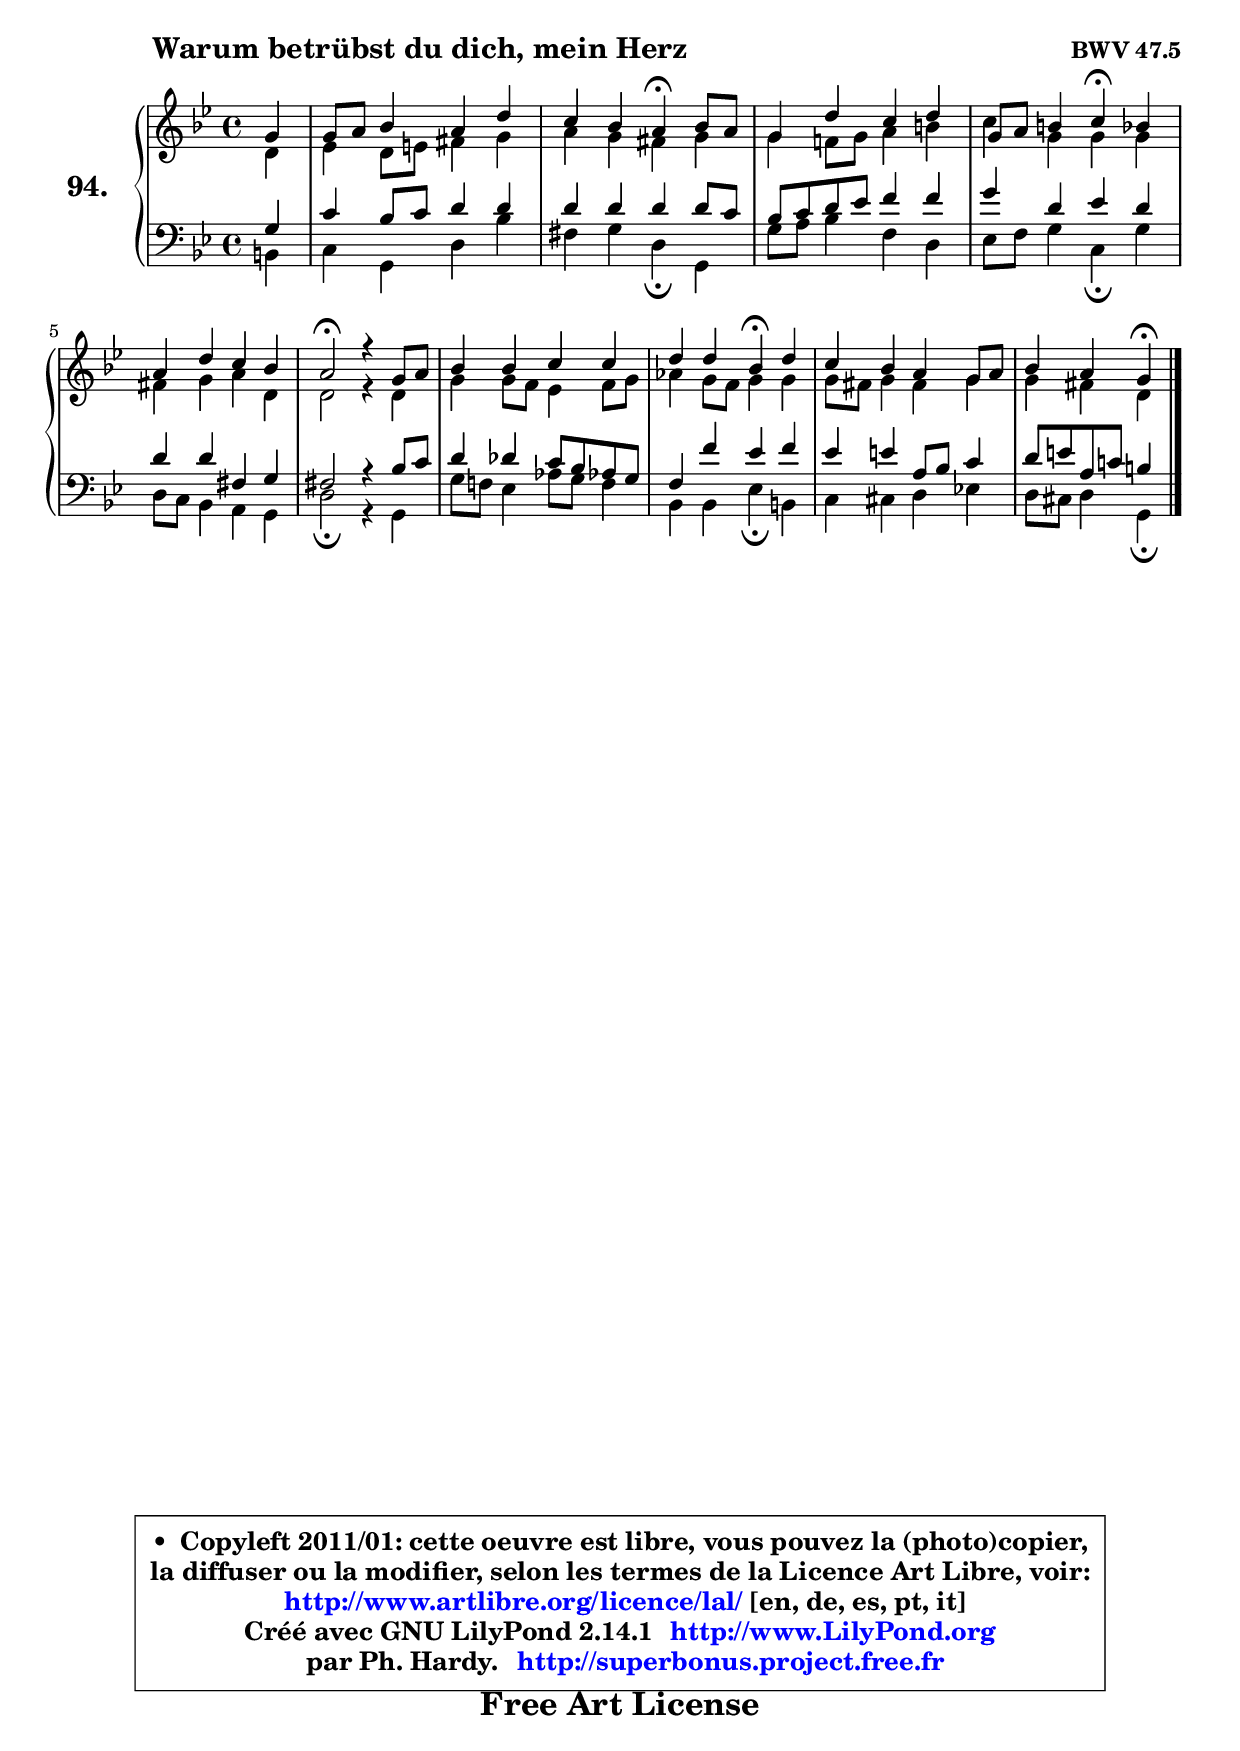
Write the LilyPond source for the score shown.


\version "2.14.1"

    \paper {
%	system-system-spacing #'padding = #0.1
%	score-system-spacing #'padding = #0.1
%	ragged-bottom = ##f
%	ragged-last-bottom = ##f
	}

    \header {
      opus = \markup { \bold "BWV 47.5" }
      piece = \markup { \hspace #9 \fontsize #2 \bold "Warum betrübst du dich, mein Herz" }
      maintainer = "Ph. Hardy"
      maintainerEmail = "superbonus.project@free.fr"
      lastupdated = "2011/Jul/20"
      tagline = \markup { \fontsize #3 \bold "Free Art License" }
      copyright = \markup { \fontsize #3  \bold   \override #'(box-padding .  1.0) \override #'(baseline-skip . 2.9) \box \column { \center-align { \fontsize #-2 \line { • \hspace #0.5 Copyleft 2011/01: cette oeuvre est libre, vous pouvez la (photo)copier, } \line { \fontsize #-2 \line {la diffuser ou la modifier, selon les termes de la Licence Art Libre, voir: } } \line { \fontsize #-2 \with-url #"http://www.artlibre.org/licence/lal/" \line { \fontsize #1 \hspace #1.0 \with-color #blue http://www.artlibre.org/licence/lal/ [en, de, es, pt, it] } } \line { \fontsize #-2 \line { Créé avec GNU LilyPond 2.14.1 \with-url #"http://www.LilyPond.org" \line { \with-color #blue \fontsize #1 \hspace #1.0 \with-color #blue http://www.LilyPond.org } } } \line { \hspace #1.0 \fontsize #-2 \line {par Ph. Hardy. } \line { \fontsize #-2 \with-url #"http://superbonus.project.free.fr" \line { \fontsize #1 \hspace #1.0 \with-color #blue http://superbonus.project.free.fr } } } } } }

	  }

  guidemidi = {
        r4 |
        R1 |
        r2 \tempo 4 = 30 r4 \tempo 4 = 78 r4 |
        R1 |
        r2 \tempo 4 = 30 r4 \tempo 4 = 78 r4 |
        R1 |
        \tempo 4 = 34 r2 \tempo 4 = 78 r2 |
        R1 |
        r2 \tempo 4 = 30 r4 \tempo 4 = 78 r4 |
        R1 |
        r2 \tempo 4 = 30 r4 
	}

  upper = {
	\time 4/4
	\key g \minor
	\clef treble
	\partial 4
	\voiceOne
	<< { 
	% SOPRANO
	\set Voice.midiInstrument = "acoustic grand"
	\relative c'' {
        g4 |
        g8 a bes4 a d4 |
        c4 bes a\fermata bes8 a |
        g4 d' c d |
        g,8 a b4 c\fermata bes |
\break
        a4 d c bes |
        a2\fermata r4 g8 a |
        bes4 bes c c |
        d4 d bes\fermata d |
        c4 bes a g8 a |
        bes4 a g4\fermata
        \bar "|."
	} % fin de relative
	}

	\context Voice="1" { \voiceTwo 
	% ALTO
	\set Voice.midiInstrument = "acoustic grand"
	\relative c' {
        d4 |
        es4 d8 e fis4 g4 |
        a4 g fis g |
        g4 f!8 g a4 b |
        c4 g g g |
        fis4 g a d, |
        d2 r4 d |
        g4 g8 f es4 f8 g |
        aes4 g8 f g4 g |
        g8 fis g4 fis g |
        g4 fis d
        \bar "|."
	} % fin de relative
	\oneVoice
	} >>
	}

    lower = {
	\time 4/4
	\key g \minor
	\clef bass
	\partial 4
	\voiceOne
	<< { 
	% TENOR
	\set Voice.midiInstrument = "acoustic grand"
	\relative c' {
        g4 |
        c4 bes8 c d4 d4 |
        d4 d d d8 c |
        bes8 c d es f4 f |
        g4 d es d |
        d4 d fis, g |
        fis2 r4 bes8 c |
        d4 des c8 bes aes! g |
        f4 f' es f |
        es4 e a,8 bes c4 |
        d8 e a, c! b4
        \bar "|."
	} % fin de relative
	}
	\context Voice="1" { \voiceTwo 
	% BASS
	\set Voice.midiInstrument = "acoustic grand"
	\relative c {
        b4 |
        c4 g d' bes' |
        fis4 g d\fermata g, |
        g'8 a bes4 f d |
        es8 f g4 c,\fermata g' |
        d8 c bes4 a g |
        d'2\fermata r4 g, |
        g'8 f! es4 aes8 g f4 |
        bes,4 bes es\fermata b |
        c4 cis d es! |
        d8 cis d4 g,4\fermata 
        \bar "|."
	} % fin de relative
	\oneVoice
	} >>
	}


    \score { 

	\new PianoStaff <<
	\set PianoStaff.instrumentName = \markup { \bold \huge "94." }
	\new Staff = "upper" \upper
	\new Staff = "lower" \lower
	>>

    \layout {
%	ragged-last = ##f
	   }

         } % fin de score

  \score {
    \unfoldRepeats { << \guidemidi \upper \lower >> }
    \midi {
    \context {
     \Staff
      \remove "Staff_performer"
               }

     \context {
      \Voice
       \consists "Staff_performer"
                }

     \context { 
      \Score
      tempoWholesPerMinute = #(ly:make-moment 78 4)
		}
	    }
	}

